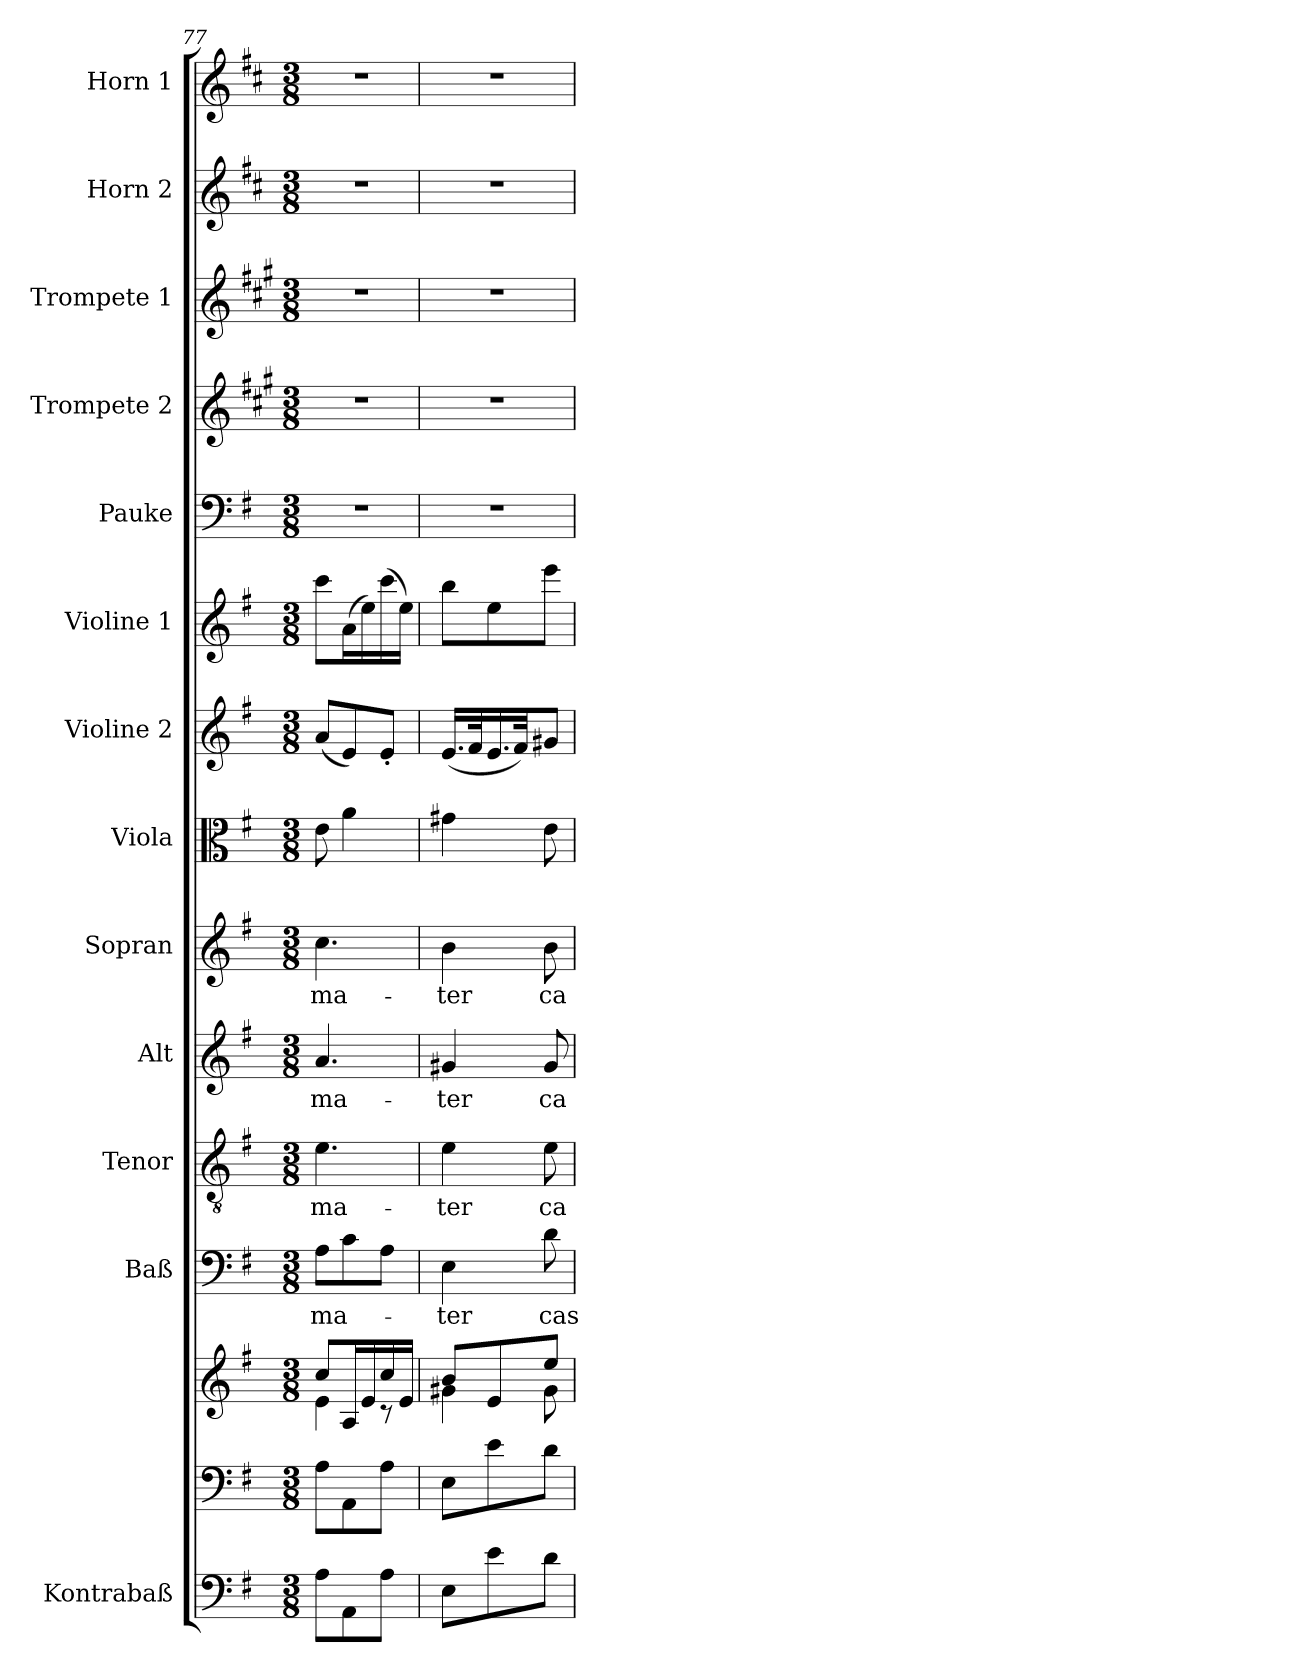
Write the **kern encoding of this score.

**kern	**kern	**kern	**kern	**text	**kern	**text	**kern	**text	**kern	**text	**kern	**kern	**kern	**kern	**kern	**kern	**kern	**kern
*part14	*part13	*part13	*part12	*part12	*part11	*part11	*part10	*part10	*part9	*part9	*part8	*part7	*part6	*part5	*part4	*part3	*part2	*part1
*staff15	*staff14	*staff13	*staff12	*staff12	*staff11	*staff11	*staff10	*staff10	*staff9	*staff9	*staff8	*staff7	*staff6	*staff5	*staff4	*staff3	*staff2	*staff1
*I"Kontrabaß	*	*	*I"Baß	*	*I"Tenor	*	*I"Alt	*	*I"Sopran	*	*I"Viola	*I"Violine 2	*I"Violine 1	*I"Pauke	*I"Trompete 2	*I"Trompete 1	*I"Horn 2	*I"Horn 1
*I'Kb.	*	*	*	*	*	*	*	*	*	*	*I'Vla.	*I'Vl. 2	*I'Vl. 1	*	*I'Tr. 2	*I'Tr. 1	*I'Hr. 2	*I'Hr. 1
*clefF4	*clefF4	*clefG2	*clefF4	*	*clefGv2	*	*clefG2	*	*clefG2	*	*clefC3	*clefG2	*clefG2	*clefF4	*clefG2	*clefG2	*clefG2	*clefG2
*ITrd7c12	*	*	*	*	*	*	*	*	*	*	*	*	*	*	*ITrd1c2	*ITrd1c2	*ITrd4c7	*ITrd4c7
*k[f#]	*k[f#]	*k[f#]	*k[f#]	*	*k[f#]	*	*k[f#]	*	*k[f#]	*	*k[f#]	*k[f#]	*k[f#]	*k[f#]	*k[f#]	*k[f#]	*k[f#]	*k[f#]
*G:	*G:	*G:	*G:	*	*G:	*	*G:	*	*G:	*	*G:	*G:	*G:	*G:	*G:	*G:	*G:	*G:
*M3/8	*M3/8	*M3/8	*M3/8	*	*M3/8	*	*M3/8	*	*M3/8	*	*M3/8	*M3/8	*M3/8	*M3/8	*M3/8	*M3/8	*M3/8	*M3/8
=77	=77	=77	=77	=77	=77	=77	=77	=77	=77	=77	=77	=77	=77	=77	=77	=77	=77	=77
*	*	*^	*	*	*	*	*	*	*	*	*	*	*	*	*	*	*	*
!	!	!	!	!	!LO:LY:b	!	!LO:LY:b	!	!LO:LY:b	!	!LO:LY:b	!	!	!	!	!	!	!	!
8AA\L	8A\L	8cc/L	4e\	8A\L	ma-	4.e\	ma-	4.a/	ma-	4.cc\	ma-	8e\	(<8a/L	8ccc\L	4.r	4.r	4.r	4.r	4.r
8AAA\	8AA\	16A/L	.	8c\	.	.	.	.	.	.	.	4a\	8e/)	(>16a\L	.	.	.	.	.
.	.	16e/	.	.	.	.	.	.	.	.	.	.	.	16ee\)	.	.	.	.	.
8AA\J	8A\J	16cc/	8rc	8A\J	.	.	.	.	.	.	.	.	8e'</J	(>16ccc\	.	.	.	.	.
.	.	16e/JJ	.	.	.	.	.	.	.	.	.	.	.	16ee\JJ)	.	.	.	.	.
=78	=78	=78	=78	=78	=78	=78	=78	=78	=78	=78	=78	=78	=78	=78	=78	=78	=78	=78	=78
!	!	!	!	!	!LO:LY:b	!	!LO:LY:b	!	!LO:LY:b	!	!LO:LY:b	!	!	!	!	!	!	!	!
8EE\L	8E\L	8b/L	4g#X\	4E\	-ter	4e\	-ter	4g#X/	-ter	4b\	-ter	4g#X\	(<16.e/LL	8bb\L	4.r	4.r	4.r	4.r	4.r
.	.	.	.	.	.	.	.	.	.	.	.	.	32f#/k	.	.	.	.	.	.
8E\	8e\	8e/	.	.	.	.	.	.	.	.	.	.	16.e/	8ee\	.	.	.	.	.
.	.	.	.	.	.	.	.	.	.	.	.	.	32f#/Jk)	.	.	.	.	.	.
!	!	!	!	!	!LO:LY:b	!	!LO:LY:b	!	!LO:LY:b	!	!LO:LY:b	!	!	!	!	!	!	!	!
8D\J	8d\J	8ee/J	8g#\	8d\	cas-	8e\	ca-	8g#/	ca-	8b\	ca-	8e\	8g#X/J	8eee\J	.	.	.	.	.
*	*	*v	*v	*	*	*	*	*	*	*	*	*	*	*	*	*	*	*	*
=	=	=	=	=	=	=	=	=	=	=	=	=	=	=	=	=	=	=
*-	*-	*-	*-	*-	*-	*-	*-	*-	*-	*-	*-	*-	*-	*-	*-	*-	*-	*-
